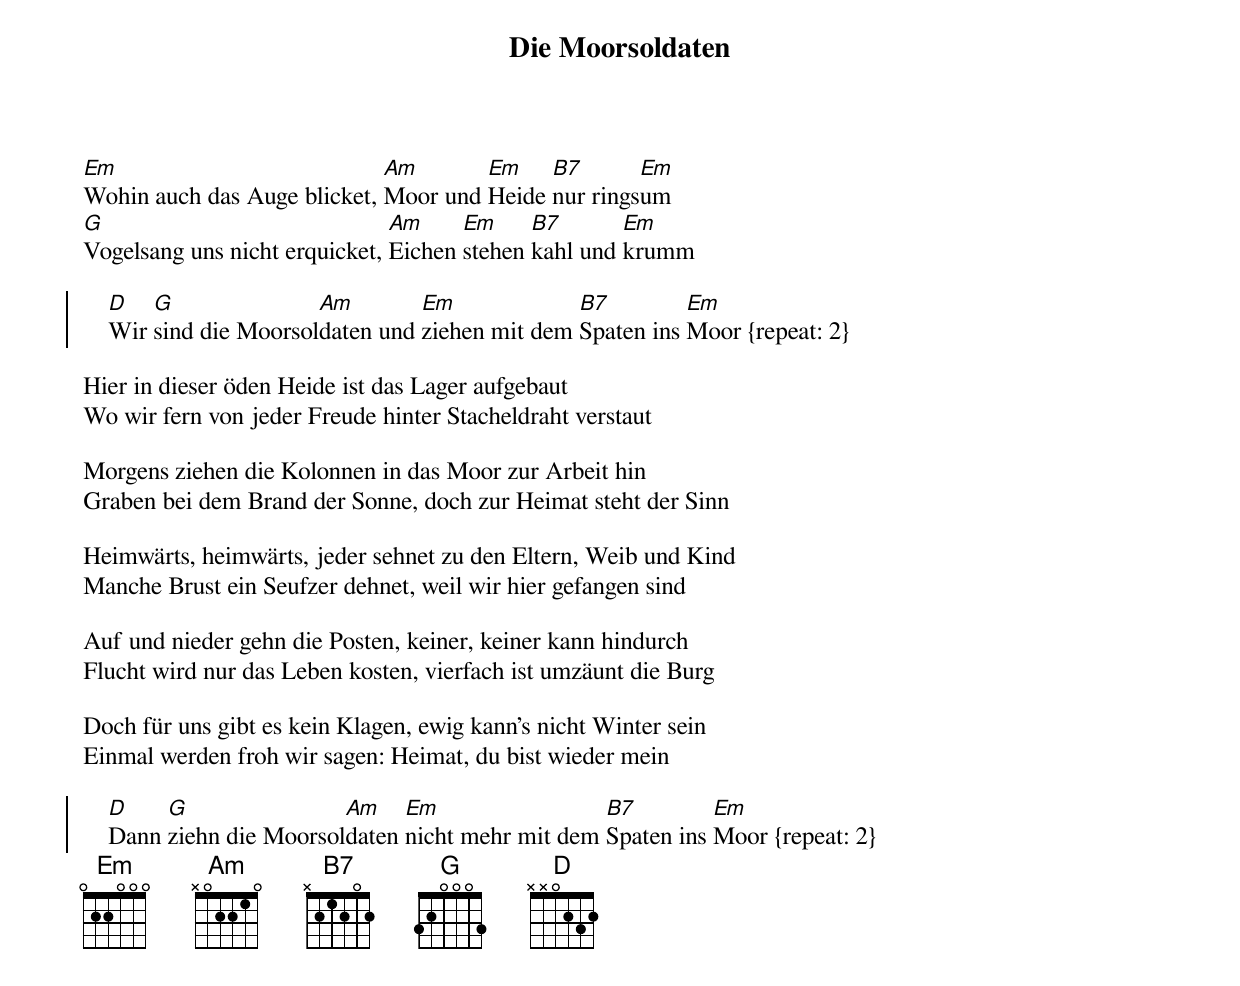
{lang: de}
{title: Die Moorsoldaten}

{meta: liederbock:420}

[Em]Wohin auch das Auge blicket, [Am]Moor und [Em]Heide [B7]nur rings[Em]um
[G]Vogelsang uns nicht erquicket, [Am]Eichen [Em]stehen [B7]kahl und [Em]krumm

{soc}
    [D]Wir [G]sind die Moorsol[Am]daten und [Em]ziehen mit dem [B7]Spaten ins [Em]Moor {repeat: 2}
{eoc}

Hier in dieser öden Heide ist das Lager aufgebaut
Wo wir fern von jeder Freude hinter Stacheldraht verstaut

Morgens ziehen die Kolonnen in das Moor zur Arbeit hin
Graben bei dem Brand der Sonne, doch zur Heimat steht der Sinn

Heimwärts, heimwärts, jeder sehnet zu den Eltern, Weib und Kind
Manche Brust ein Seufzer dehnet, weil wir hier gefangen sind

Auf und nieder gehn die Posten, keiner, keiner kann hindurch
Flucht wird nur das Leben kosten, vierfach ist umzäunt die Burg

Doch für uns gibt es kein Klagen, ewig kann's nicht Winter sein
Einmal werden froh wir sagen: Heimat, du bist wieder mein

{soc}
    [D]Dann [G]ziehn die Moorsol[Am]daten [Em]nicht mehr mit dem [B7]Spaten ins [Em]Moor {repeat: 2}
{eoc}
